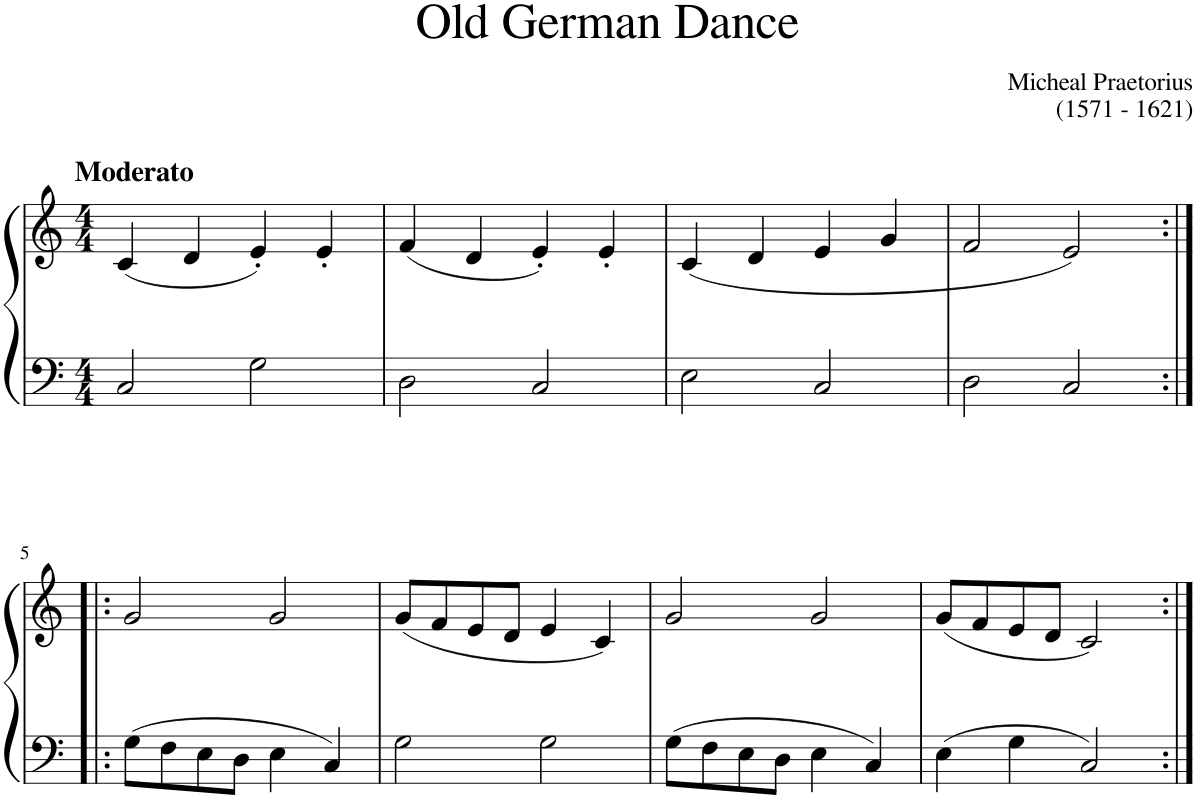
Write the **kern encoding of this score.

**kern	**kern
*part1	*part1
*staff2	*staff1
*I"Piano	*
*I'Pno	*
*clefF4	*clefG2
*k[]	*k[]
*M4/4	*M4/4
=1	=1
!	!LO:TX:a:B:t=Moderato
2C/	(4c/
.	4d/
2G\	4e'/)
.	4e'/
=2	=2
2D\	(4f/
.	4d/
2C/	4e'/)
.	4e'/
=3	=3
2E\	(4c/
.	4d/
2C/	4e/
.	4g/
=4	=4
2D\	2f/
2C/	2e/)
!!LO:LB:g=z
=5:|!|:	=5:|!|:
8G\L	2g/
8F\	.
8E\	.
8D\J	.
4E\	2g/
4C/	.
=6	=6
2G\	(8g/L
.	8f/
.	8e/
.	8d/J
2G\	4e/
.	4c/)
=7	=7
8G\L	2g/
8F\	.
8E\	.
8D\J	.
4E\	2g/
4C/	.
=8	=8
4E\	(8g/L
.	8f/
4G\	8e/
.	8d/J
2C/	2c/)
=:|!	=:|!
*-	*-
